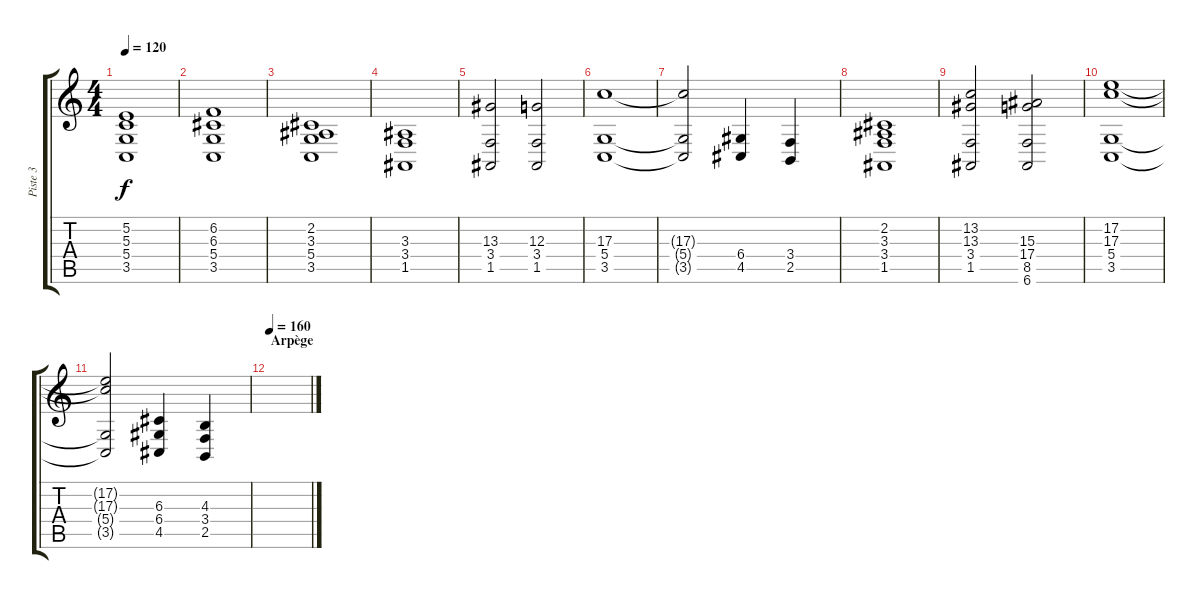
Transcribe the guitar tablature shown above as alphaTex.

\track ("Piste 3" "Piste 3") {instrument stringensemble1}
\staff {score tabs}
\tuning (E4 B3 G3 D3 A2 E2) {hide}
\ts (4 4)
\tempo 120
\clef g2
\ks c
(5.2{t} 5.3{t} 5.4{t} 3.5{t}).1{dy f} |
(6.2 6.3 5.4 3.5).1 |
(2.2 3.3 5.4 3.5).1 |
(3.3 3.4 1.5).1 |
(13.3 3.4 1.5).2 (12.3 3.4 1.5).2 |
(17.3 5.4 3.5).1 |
(17.3{t} 5.4{t} 3.5{t}).2 (6.4 4.5).4 (3.4 2.5).4 |
(2.2 3.3 3.4 1.5).1 |
(13.2 13.3 3.4 1.5).2 (15.3 17.4 8.5 6.6).2 |
(17.2 17.3 5.4 3.5).1 |
(17.2{t} 17.3{t} 5.4{t} 3.5{t}).2 (6.3 6.4 4.5).4 (4.3 3.4 2.5).4 |
\section ("" "Arpège")
\tempo 160
